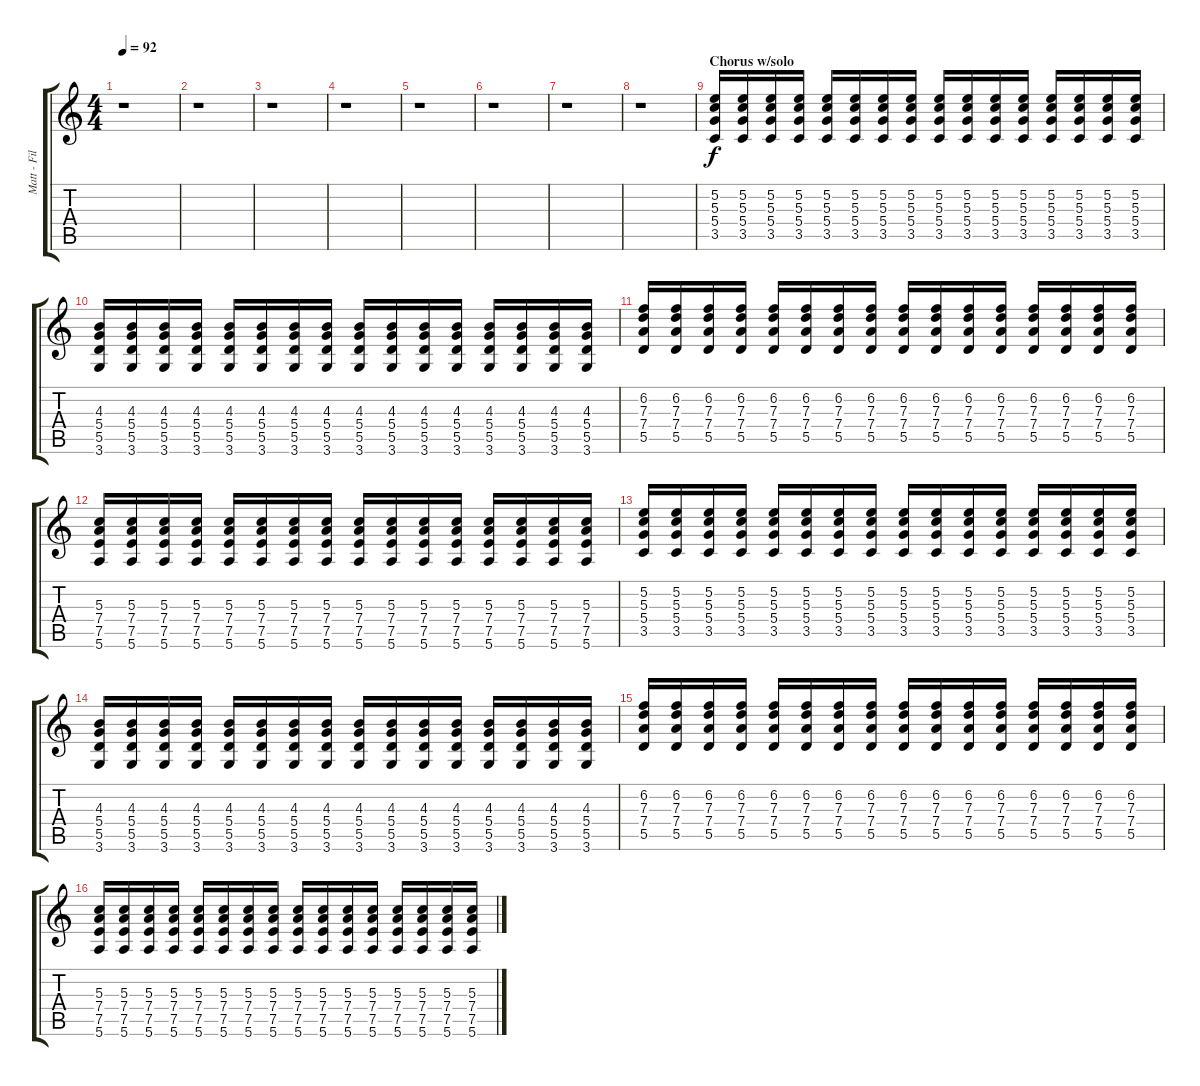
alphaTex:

\track ("Matt - Fills" "Matt - Fil") {instrument distortionguitar}
\staff {score tabs}
\tuning (E4 B3 G3 D3 A2 E2) {hide}
\ts (4 4)
\tempo 92
\clef g2
\ks c
r.1{dy f} |
r.1 |
r.1 |
r.1 |
r.1 |
r.1 |
r.1 |
r.1 |
\section ("" "Chorus w/solo")
(5.2 5.3 5.4 3.5).16 (5.2 5.3 5.4 3.5).16 (5.2 5.3 5.4 3.5).16 (5.2 5.3 5.4 3.5).16 (5.2 5.3 5.4 3.5).16 (5.2 5.3 5.4 3.5).16 (5.2 5.3 5.4 3.5).16 (5.2 5.3 5.4 3.5).16 (5.2 5.3 5.4 3.5).16 (5.2 5.3 5.4 3.5).16 (5.2 5.3 5.4 3.5).16 (5.2 5.3 5.4 3.5).16 (5.2 5.3 5.4 3.5).16 (5.2 5.3 5.4 3.5).16 (5.2 5.3 5.4 3.5).16 (5.2 5.3 5.4 3.5).16 |
(4.3 5.4 5.5 3.6).16 (4.3 5.4 5.5 3.6).16 (4.3 5.4 5.5 3.6).16 (4.3 5.4 5.5 3.6).16 (4.3 5.4 5.5 3.6).16 (4.3 5.4 5.5 3.6).16 (4.3 5.4 5.5 3.6).16 (4.3 5.4 5.5 3.6).16 (4.3 5.4 5.5 3.6).16 (4.3 5.4 5.5 3.6).16 (4.3 5.4 5.5 3.6).16 (4.3 5.4 5.5 3.6).16 (4.3 5.4 5.5 3.6).16 (4.3 5.4 5.5 3.6).16 (4.3 5.4 5.5 3.6).16 (4.3 5.4 5.5 3.6).16 |
(6.2 7.3 7.4 5.5).16 (6.2 7.3 7.4 5.5).16 (6.2 7.3 7.4 5.5).16 (6.2 7.3 7.4 5.5).16 (6.2 7.3 7.4 5.5).16 (6.2 7.3 7.4 5.5).16 (6.2 7.3 7.4 5.5).16 (6.2 7.3 7.4 5.5).16 (6.2 7.3 7.4 5.5).16 (6.2 7.3 7.4 5.5).16 (6.2 7.3 7.4 5.5).16 (6.2 7.3 7.4 5.5).16 (6.2 7.3 7.4 5.5).16 (6.2 7.3 7.4 5.5).16 (6.2 7.3 7.4 5.5).16 (6.2 7.3 7.4 5.5).16 |
(5.3 7.4 7.5 5.6).16 (5.3 7.4 7.5 5.6).16 (5.3 7.4 7.5 5.6).16 (5.3 7.4 7.5 5.6).16 (5.3 7.4 7.5 5.6).16 (5.3 7.4 7.5 5.6).16 (5.3 7.4 7.5 5.6).16 (5.3 7.4 7.5 5.6).16 (5.3 7.4 7.5 5.6).16 (5.3 7.4 7.5 5.6).16 (5.3 7.4 7.5 5.6).16 (5.3 7.4 7.5 5.6).16 (5.3 7.4 7.5 5.6).16 (5.3 7.4 7.5 5.6).16 (5.3 7.4 7.5 5.6).16 (5.3 7.4 7.5 5.6).16 |
(5.2 5.3 5.4 3.5).16 (5.2 5.3 5.4 3.5).16 (5.2 5.3 5.4 3.5).16 (5.2 5.3 5.4 3.5).16 (5.2 5.3 5.4 3.5).16 (5.2 5.3 5.4 3.5).16 (5.2 5.3 5.4 3.5).16 (5.2 5.3 5.4 3.5).16 (5.2 5.3 5.4 3.5).16 (5.2 5.3 5.4 3.5).16 (5.2 5.3 5.4 3.5).16 (5.2 5.3 5.4 3.5).16 (5.2 5.3 5.4 3.5).16 (5.2 5.3 5.4 3.5).16 (5.2 5.3 5.4 3.5).16 (5.2 5.3 5.4 3.5).16 |
(4.3 5.4 5.5 3.6).16 (4.3 5.4 5.5 3.6).16 (4.3 5.4 5.5 3.6).16 (4.3 5.4 5.5 3.6).16 (4.3 5.4 5.5 3.6).16 (4.3 5.4 5.5 3.6).16 (4.3 5.4 5.5 3.6).16 (4.3 5.4 5.5 3.6).16 (4.3 5.4 5.5 3.6).16 (4.3 5.4 5.5 3.6).16 (4.3 5.4 5.5 3.6).16 (4.3 5.4 5.5 3.6).16 (4.3 5.4 5.5 3.6).16 (4.3 5.4 5.5 3.6).16 (4.3 5.4 5.5 3.6).16 (4.3 5.4 5.5 3.6).16 |
(6.2 7.3 7.4 5.5).16 (6.2 7.3 7.4 5.5).16 (6.2 7.3 7.4 5.5).16 (6.2 7.3 7.4 5.5).16 (6.2 7.3 7.4 5.5).16 (6.2 7.3 7.4 5.5).16 (6.2 7.3 7.4 5.5).16 (6.2 7.3 7.4 5.5).16 (6.2 7.3 7.4 5.5).16 (6.2 7.3 7.4 5.5).16 (6.2 7.3 7.4 5.5).16 (6.2 7.3 7.4 5.5).16 (6.2 7.3 7.4 5.5).16 (6.2 7.3 7.4 5.5).16 (6.2 7.3 7.4 5.5).16 (6.2 7.3 7.4 5.5).16 |
(5.3 7.4 7.5 5.6).16 (5.3 7.4 7.5 5.6).16 (5.3 7.4 7.5 5.6).16 (5.3 7.4 7.5 5.6).16 (5.3 7.4 7.5 5.6).16 (5.3 7.4 7.5 5.6).16 (5.3 7.4 7.5 5.6).16 (5.3 7.4 7.5 5.6).16 (5.3 7.4 7.5 5.6).16 (5.3 7.4 7.5 5.6).16 (5.3 7.4 7.5 5.6).16 (5.3 7.4 7.5 5.6).16 (5.3 7.4 7.5 5.6).16 (5.3 7.4 7.5 5.6).16 (5.3 7.4 7.5 5.6).16 (5.3 7.4 7.5 5.6).16
